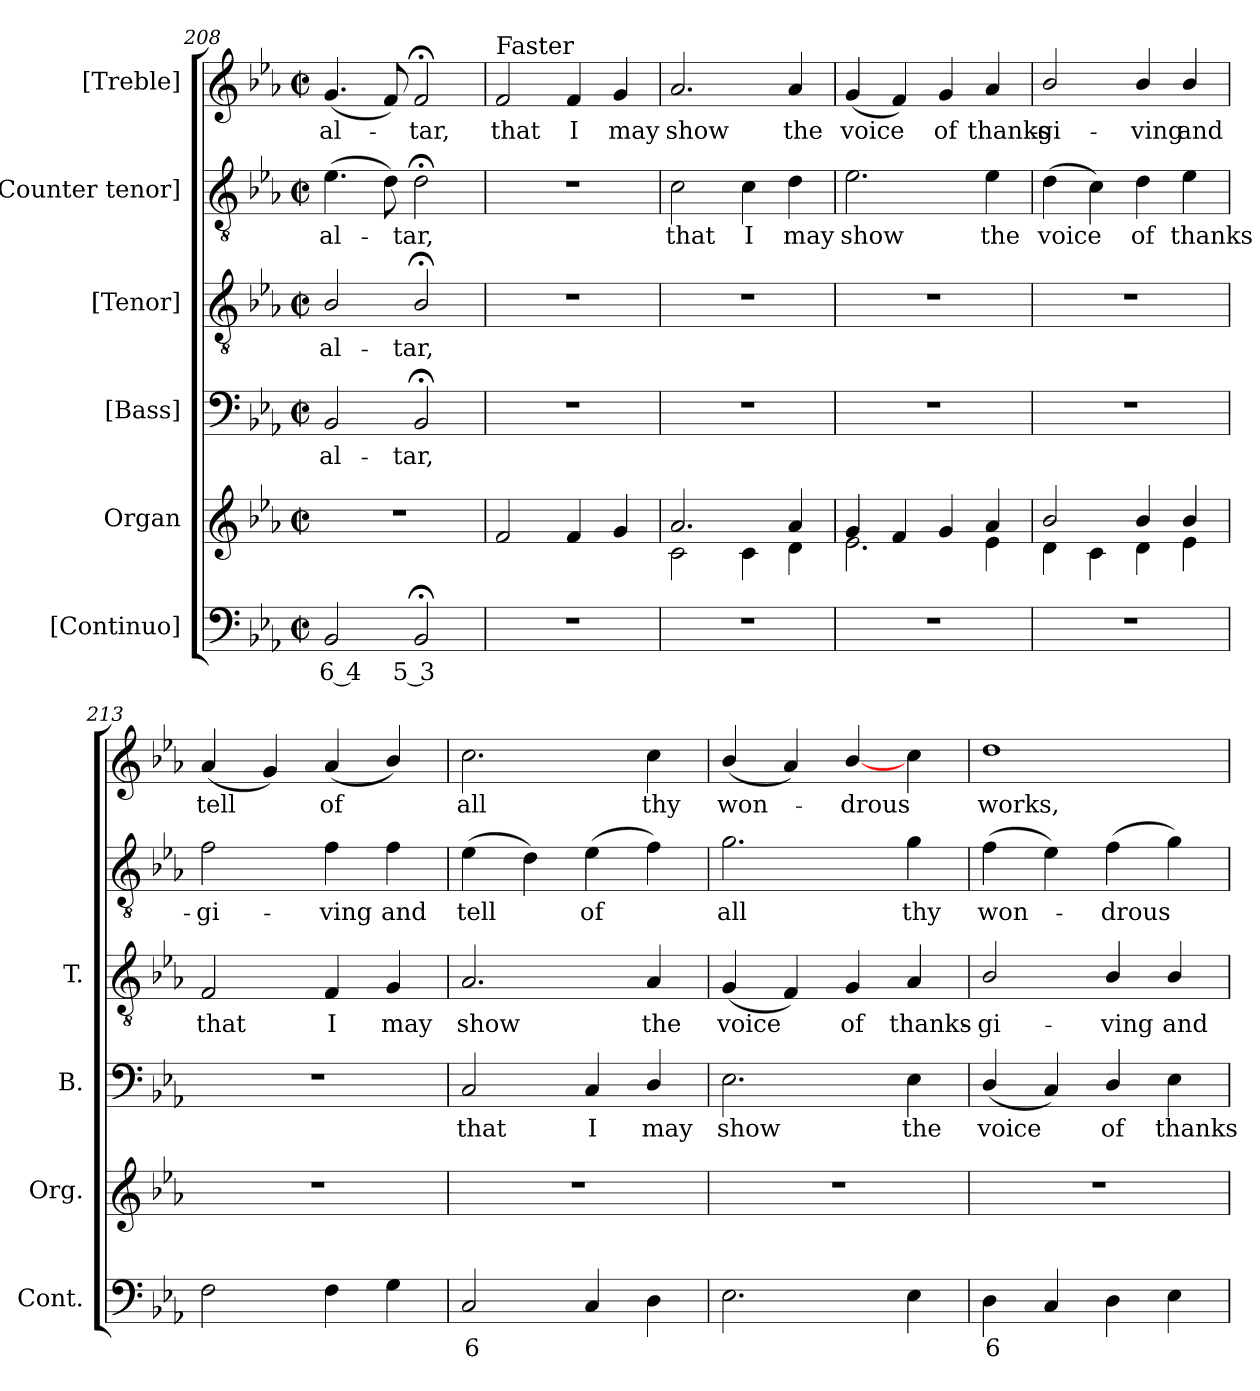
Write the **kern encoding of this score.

**kern	**text	**kern	**kern	**text	**kern	**text	**kern	**text	**kern	**text
*part6	*part6	*part5	*part4	*part4	*part3	*part3	*part2	*part2	*part1	*part1
*staff6	*staff6	*staff5	*staff4	*staff4	*staff3	*staff3	*staff2	*staff2	*staff1	*staff1
*I"[Continuo]	*	*I"Organ	*I"[Bass]	*	*I"[Tenor]	*	*I"[Counter tenor]	*	*I"[Treble]	*
*I'Cont.	*	*I'Org.	*I'B.	*	*I'T.	*	*	*	*	*
*clefF4	*	*clefG2	*clefF4	*	*clefGv2	*	*clefGv2	*	*clefG2	*
*	*	*	*	*	*ITrd7c12	*	*ITrd7c12	*	*	*
*k[b-e-a-]	*	*k[b-e-a-]	*k[b-e-a-]	*	*k[b-e-a-]	*	*k[b-e-a-]	*	*k[b-e-a-]	*
*E-:	*	*E-:	*E-:	*	*E-:	*	*E-:	*	*E-:	*
*M2/2	*	*M2/2	*M2/2	*	*M2/2	*	*M2/2	*	*M2/2	*
*met(c|)	*	*met(c|)	*met(c|)	*	*met(c|)	*	*met(c|)	*	*met(c|)	*
=208	=208	=208	=208	=208	=208	=208	=208	=208	=208	=208
!	!LO:LY:b:color=#000000	!	!	!	!	!	!	!	!	!
!	!	!	!	!LO:LY:b:color=#000000	!	!	!	!	!	!
!	!	!	!	!	!	!LO:LY:b:color=#000000	!	!	!	!
!	!	!	!	!	!	!	!	!LO:LY:b:color=#000000	!	!
!	!	!	!	!	!	!	!	!	!	!LO:LY:b:color=#000000
2BB-i/	6 4	1r	2BB-i/	al-	2BB-i/	al-	(4.E-i\	al-	(4.gi/	al-
.	.	.	.	.	.	.	8Di\)	.	8fi/)	.
!	!LO:LY:b:color=#000000	!	!	!	!	!	!	!	!	!
!	!	!	!	!LO:LY:b:color=#000000	!	!	!	!	!	!
!	!	!	!	!	!	!LO:LY:b:color=#000000	!	!	!	!
!	!	!	!	!	!	!	!	!LO:LY:b:color=#000000	!	!
!	!	!	!	!	!	!	!	!	!	!LO:LY:b:color=#000000
2BB-;i/	5 3	.	2BB-;i/	-tar,	2BB-;i/	-tar,	2D;i\	-tar,	2f;i/	-tar,
=209	=209	=209	=209	=209	=209	=209	=209	=209	=209	=209
!	!	!	!	!	!	!	!	!	!LO:TX:a:t=Faster	!
!	!	!	!	!	!	!	!	!	!	!LO:LY:b:color=#000000
1r	.	2fi/	1r	.	1r	.	1r	.	2fi/	that
!	!	!	!	!	!	!	!	!	!	!LO:LY:b:color=#000000
.	.	4fi/	.	.	.	.	.	.	4fi/	I
!	!	!	!	!	!	!	!	!	!	!LO:LY:b:color=#000000
.	.	4gi/	.	.	.	.	.	.	4gi/	may
!!LO:PB:g=z
=210	=210	=210	=210	=210	=210	=210	=210	=210	=210	=210
*	*	*^	*	*	*	*	*	*	*	*
!	!	!	!	!	!	!	!	!	!LO:LY:b:color=#000000	!	!
!	!	!	!	!	!	!	!	!	!	!	!LO:LY:b:color=#000000
1r	.	2.a-i/	2ci\	1r	.	1r	.	2Ci\	that	2.a-i/	show
!	!	!	!	!	!	!	!	!	!LO:LY:b:color=#000000	!	!
.	.	.	4ci\	.	.	.	.	4Ci\	I	.	.
!	!	!	!	!	!	!	!	!	!LO:LY:b:color=#000000	!	!
!	!	!	!	!	!	!	!	!	!	!	!LO:LY:b:color=#000000
.	.	4a-i/	4di\	.	.	.	.	4Di\	may	4a-i/	the
=211	=211	=211	=211	=211	=211	=211	=211	=211	=211	=211	=211
!	!	!	!	!	!	!	!	!	!LO:LY:b:color=#000000	!	!
!	!	!	!	!	!	!	!	!	!	!	!LO:LY:b:color=#000000
1r	.	4gi/	2.e-i\	1r	.	1r	.	2.E-i\	show	(4gi/	voice
.	.	4fi/	.	.	.	.	.	.	.	4fi/)	.
!	!	!	!	!	!	!	!	!	!	!	!LO:LY:b:color=#000000
.	.	4gi/	.	.	.	.	.	.	.	4gi/	of
!	!	!	!	!	!	!	!	!	!LO:LY:b:color=#000000	!	!
!	!	!	!	!	!	!	!	!	!	!	!LO:LY:b:color=#000000
.	.	4a-i/	4e-i\	.	.	.	.	4E-i\	the	4a-i/	thanks-
=212	=212	=212	=212	=212	=212	=212	=212	=212	=212	=212	=212
!	!	!	!	!	!	!	!	!	!LO:LY:b:color=#000000	!	!
!	!	!	!	!	!	!	!	!	!	!	!LO:LY:b:color=#000000
1r	.	2b-i/	4di\	1r	.	1r	.	(4Di\	voice	2b-i/	-gi-
.	.	.	4ci\	.	.	.	.	4Ci\)	.	.	.
!	!	!	!	!	!	!	!	!	!LO:LY:b:color=#000000	!	!
!	!	!	!	!	!	!	!	!	!	!	!LO:LY:b:color=#000000
.	.	4b-i/	4di\	.	.	.	.	4Di\	of	4b-i/	-ving
!	!	!	!	!	!	!	!	!	!LO:LY:b:color=#000000	!	!
!	!	!	!	!	!	!	!	!	!	!	!LO:LY:b:color=#000000
.	.	4b-i/	4e-i\	.	.	.	.	4E-i\	thanks-	4b-i/	and
*	*	*v	*v	*	*	*	*	*	*	*	*
=213	=213	=213	=213	=213	=213	=213	=213	=213	=213	=213
*	*	*^	*	*	*	*	*	*	*	*
!	!	!	!	!	!	!	!LO:LY:b:color=#000000	!	!	!	!
*	*	*v	*v	*	*	*	*	*	*	*	*
*	*	*^	*	*	*	*	*	*	*	*
!	!	!	!	!	!	!	!	!	!LO:LY:b:color=#000000	!	!
*	*	*v	*v	*	*	*	*	*	*	*	*
*	*	*^	*	*	*	*	*	*	*	*
!	!	!	!	!	!	!	!	!	!	!	!LO:LY:b:color=#000000
*	*	*v	*v	*	*	*	*	*	*	*	*
2Fi\	.	1r	1r	.	2FFi/	that	2Fi\	-gi-	(4a-i/	tell
.	.	.	.	.	.	.	.	.	4gi/)	.
!	!	!	!	!	!	!LO:LY:b:color=#000000	!	!	!	!
!	!	!	!	!	!	!	!	!LO:LY:b:color=#000000	!	!
!	!	!	!	!	!	!	!	!	!	!LO:LY:b:color=#000000
4Fi\	.	.	.	.	4FFi/	I	4Fi\	-ving	(4a-i/	of
!	!	!	!	!	!	!LO:LY:b:color=#000000	!	!	!	!
!	!	!	!	!	!	!	!	!LO:LY:b:color=#000000	!	!
4Gi\	.	.	.	.	4GGi/	may	4Fi\	and	4b-i/)	.
!!LO:LB:g=z
=214	=214	=214	=214	=214	=214	=214	=214	=214	=214	=214
!	!LO:LY:b:color=#000000	!	!	!	!	!	!	!	!	!
!	!	!	!	!LO:LY:b:color=#000000	!	!	!	!	!	!
!	!	!	!	!	!	!LO:LY:b:color=#000000	!	!	!	!
!	!	!	!	!	!	!	!	!LO:LY:b:color=#000000	!	!
!	!	!	!	!	!	!	!	!	!	!LO:LY:b:color=#000000
2Ci/	6	1r	2Ci/	that	2.AA-i/	show	(4E-i\	tell	2.cci\	all
.	.	.	.	.	.	.	4Di\)	.	.	.
!	!	!	!	!LO:LY:b:color=#000000	!	!	!	!	!	!
!	!	!	!	!	!	!	!	!LO:LY:b:color=#000000	!	!
4Ci/	.	.	4Ci/	I	.	.	(4E-i\	of	.	.
!	!	!	!	!LO:LY:b:color=#000000	!	!	!	!	!	!
!	!	!	!	!	!	!LO:LY:b:color=#000000	!	!	!	!
!	!	!	!	!	!	!	!	!	!	!LO:LY:b:color=#000000
4Di\	.	.	4Di/	may	4AA-i/	the	4Fi\)	.	4cci\	thy
=215	=215	=215	=215	=215	=215	=215	=215	=215	=215	=215
!	!	!	!	!LO:LY:b:color=#000000	!	!	!	!	!	!
!	!	!	!	!	!	!LO:LY:b:color=#000000	!	!	!	!
!	!	!	!	!	!	!	!	!LO:LY:b:color=#000000	!	!
!	!	!	!	!	!	!	!	!	!	!LO:LY:b:color=#000000
2.E-i\	.	1r	2.E-i\	show	(4GGi/	voice	2.Gi\	all	(4b-i/	won-
.	.	.	.	.	4FFi/)	.	.	.	4a-i/)	.
!	!	!	!	!	!	!LO:LY:b:color=#000000	!	!	!	!
!	!	!	!	!	!	!	!	!	!	!LO:LY:b:color=#000000
.	.	.	.	.	4GGi/	of	.	.	[4b-i/	-drous
!	!	!	!	!LO:LY:b:color=#000000	!	!	!	!	!	!
!	!	!	!	!	!	!LO:LY:b:color=#000000	!	!	!	!
!	!	!	!	!	!	!	!	!LO:LY:b:color=#000000	!	!
4E-i\	.	.	4E-i\	the	4AA-i/	thanks-	4Gi\	thy	4cci\	.
=216	=216	=216	=216	=216	=216	=216	=216	=216	=216	=216
!	!LO:LY:b:color=#000000	!	!	!	!	!	!	!	!	!
!	!	!	!	!LO:LY:b:color=#000000	!	!	!	!	!	!
!	!	!	!	!	!	!LO:LY:b:color=#000000	!	!	!	!
!	!	!	!	!	!	!	!	!LO:LY:b:color=#000000	!	!
!	!	!	!	!	!	!	!	!	!	!LO:LY:b:color=#000000
4Di\	6	1r	(4Di/	voice	2BB-i/	-gi-	(4Fi\	won-	1ddi	works,
4Ci/	.	.	4Ci/)	.	.	.	4E-i\)	.	.	.
!	!	!	!	!LO:LY:b:color=#000000	!	!	!	!	!	!
!	!	!	!	!	!	!LO:LY:b:color=#000000	!	!	!	!
!	!	!	!	!	!	!	!	!LO:LY:b:color=#000000	!	!
4Di\	.	.	4Di/	of	4BB-i/	-ving	(4Fi\	-drous	.	.
!	!	!	!	!LO:LY:b:color=#000000	!	!	!	!	!	!
!	!	!	!	!	!	!LO:LY:b:color=#000000	!	!	!	!
4E-i\	.	.	4E-i\	thanks-	4BB-i/	and	4Gi\)	.	.	.
=	=	=	=	=	=	=	=	=	=	=
*-	*-	*-	*-	*-	*-	*-	*-	*-	*-	*-
